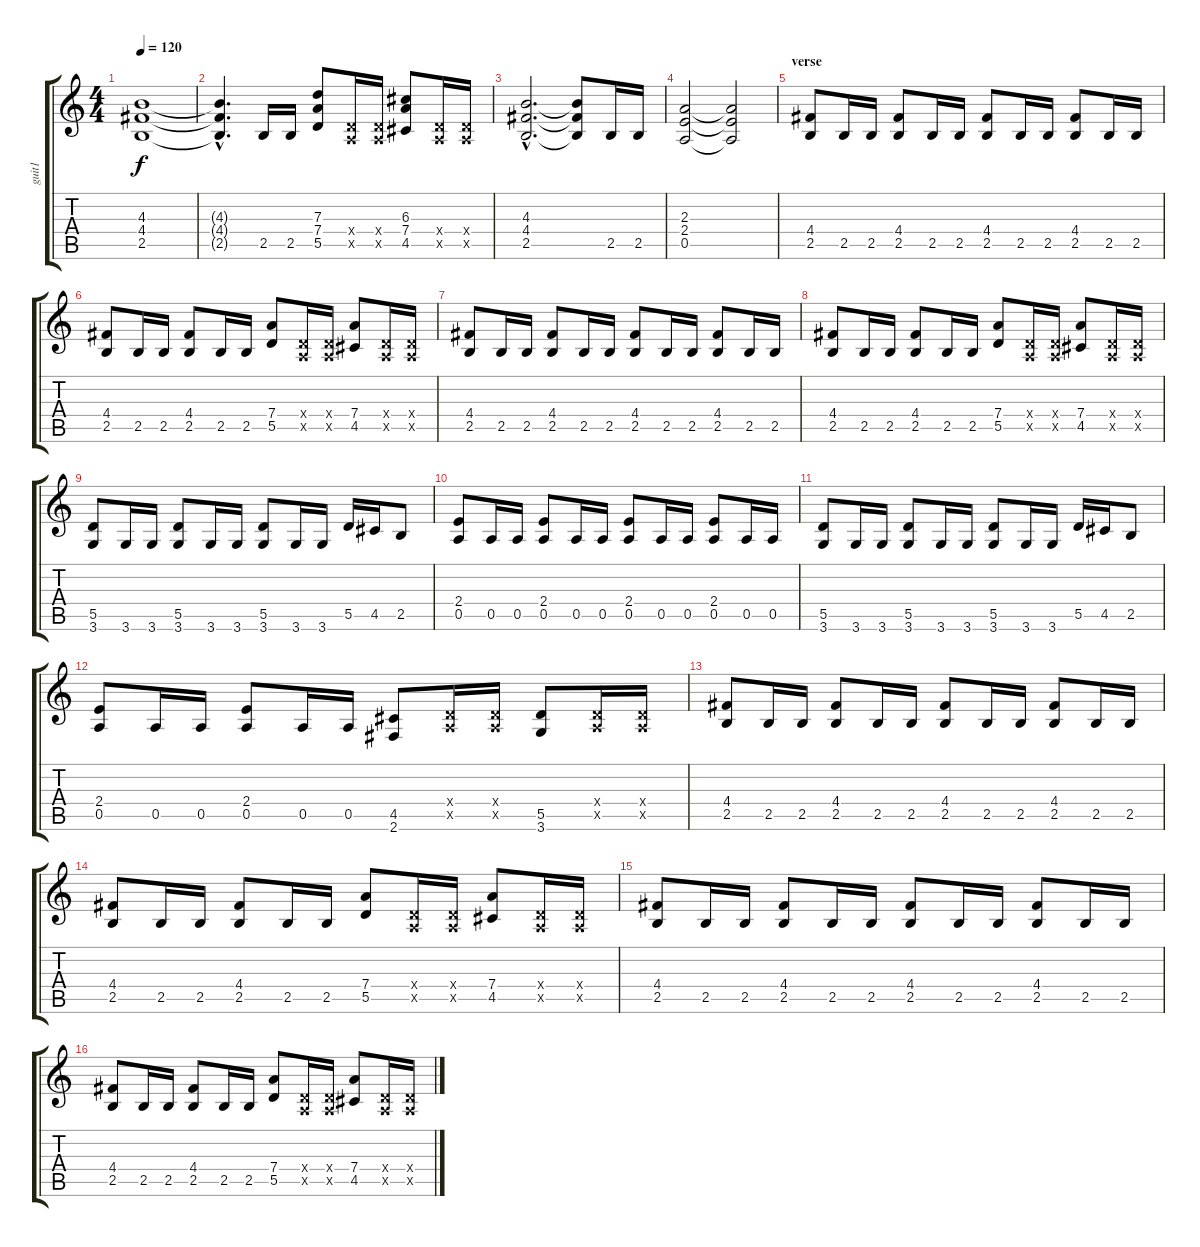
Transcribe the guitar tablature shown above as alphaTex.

\track ("guit1" "guit1") {instrument distortionguitar}
\staff {score tabs}
\tuning (E4 B3 G3 D3 A2 E2) {hide}
\ts (4 4)
\tempo 120
\clef g2
\ks c
(4.3 4.4 2.5).1{dy f} |
(4.3{hac t} 4.4{hac t} 2.5{hac t}).4{d} 2.5.16 2.5.16 (7.3 7.4 5.5).8 (0.4{x} 0.5{x}).16 (0.4{x} 0.5{x}).16 (6.3 7.4 4.5).8 (0.4{x} 0.5{x}).16 (0.4{x} 0.5{x}).16 |
(4.3{hac} 4.4{hac} 2.5{hac}).2{d} (4.3{t} 4.4{t} 2.5{t}).8 2.5.16 2.5.16 |
(2.3 2.4 0.5).2 (2.3{t} 2.4{t} 0.5{t}).2 |
\section ("" "verse")
(4.4 2.5).8 2.5.16 2.5.16 (4.4 2.5).8 2.5.16 2.5.16 (4.4 2.5).8 2.5.16 2.5.16 (4.4 2.5).8 2.5.16 2.5.16 |
(4.4 2.5).8 2.5.16 2.5.16 (4.4 2.5).8 2.5.16 2.5.16 (7.4 5.5).8 (0.4{x} 0.5{x}).16 (0.4{x} 0.5{x}).16 (7.4 4.5).8 (0.4{x} 0.5{x}).16 (0.4{x} 0.5{x}).16 |
(4.4 2.5).8 2.5.16 2.5.16 (4.4 2.5).8 2.5.16 2.5.16 (4.4 2.5).8 2.5.16 2.5.16 (4.4 2.5).8 2.5.16 2.5.16 |
(4.4 2.5).8 2.5.16 2.5.16 (4.4 2.5).8 2.5.16 2.5.16 (7.4 5.5).8 (0.4{x} 0.5{x}).16 (0.4{x} 0.5{x}).16 (7.4 4.5).8 (0.4{x} 0.5{x}).16 (0.4{x} 0.5{x}).16 |
(5.5 3.6).8 3.6.16 3.6.16 (5.5 3.6).8 3.6.16 3.6.16 (5.5 3.6).8 3.6.16 3.6.16 5.5.16 4.5.16 2.5.8 |
(2.4 0.5).8 0.5.16 0.5.16 (2.4 0.5).8 0.5.16 0.5.16 (2.4 0.5).8 0.5.16 0.5.16 (2.4 0.5).8 0.5.16 0.5.16 |
(5.5 3.6).8 3.6.16 3.6.16 (5.5 3.6).8 3.6.16 3.6.16 (5.5 3.6).8 3.6.16 3.6.16 5.5.16 4.5.16 2.5.8 |
(2.4 0.5).8 0.5.16 0.5.16 (2.4 0.5).8 0.5.16 0.5.16 (4.5 2.6).8 (0.4{x} 0.5{x}).16 (0.4{x} 0.5{x}).16 (5.5 3.6).8 (0.4{x} 0.5{x}).16 (0.4{x} 0.5{x}).16 |
(4.4 2.5).8 2.5.16 2.5.16 (4.4 2.5).8 2.5.16 2.5.16 (4.4 2.5).8 2.5.16 2.5.16 (4.4 2.5).8 2.5.16 2.5.16 |
(4.4 2.5).8 2.5.16 2.5.16 (4.4 2.5).8 2.5.16 2.5.16 (7.4 5.5).8 (0.4{x} 0.5{x}).16 (0.4{x} 0.5{x}).16 (7.4 4.5).8 (0.4{x} 0.5{x}).16 (0.4{x} 0.5{x}).16 |
(4.4 2.5).8 2.5.16 2.5.16 (4.4 2.5).8 2.5.16 2.5.16 (4.4 2.5).8 2.5.16 2.5.16 (4.4 2.5).8 2.5.16 2.5.16 |
(4.4 2.5).8 2.5.16 2.5.16 (4.4 2.5).8 2.5.16 2.5.16 (7.4 5.5).8 (0.4{x} 0.5{x}).16 (0.4{x} 0.5{x}).16 (7.4 4.5).8 (0.4{x} 0.5{x}).16 (0.4{x} 0.5{x}).16
